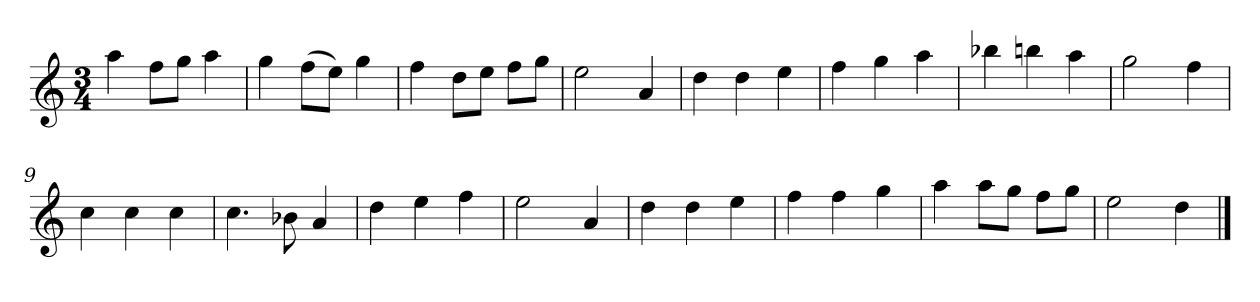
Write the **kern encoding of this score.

**kern
*part1
*staff1
*k[]
*M3/4
*MM120
=1
4aa
8ffL
8ggJ
4aa
=2
4gg
(8ffL
8eeJ)
4gg
=3
4ff
8ddL
8eeJ
8ffL
8ggJ
=4
2ee
4a
=5
4dd
4dd
4ee
=6
4ff
4gg
4aa
=7
4bb-X
4bbn
4aa
=8
2gg
4ff
=9
4cc
4cc
4cc
=10
4.cc
8b-X
4a
=11
4dd
4ee
4ff
=12
2ee
4a
=13
4dd
4dd
4ee
=14
4ff
4ff
4gg
=15
4aa
8aaL
8ggJ
8ffL
8ggJ
=16
2ee
4dd
==
*-
